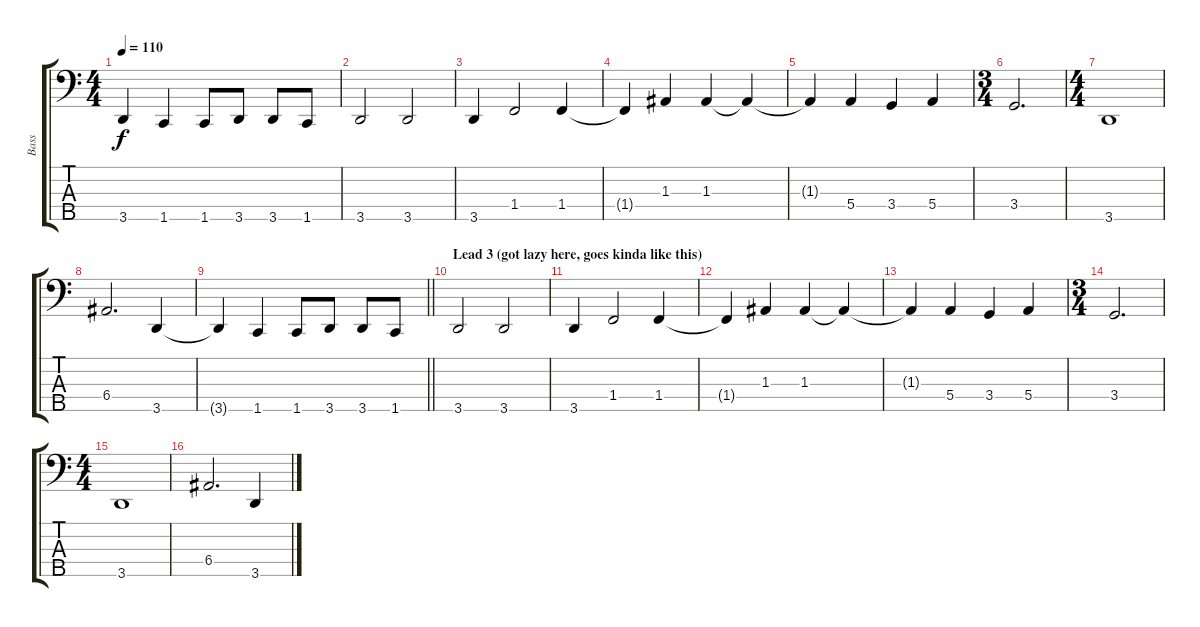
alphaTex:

\track ("Bass" "Bass") {instrument electricbassfinger}
\staff {score tabs}
\tuning (G2 D2 A1 E1 B0) {hide}
\ts (4 4)
\tempo 110
\clef f4
\ks c
3.5{t}.4{dy f} 1.5.4 1.5.8 3.5.8 3.5.8 1.5.8 |
3.5.2 3.5.2 |
3.5.4 1.4.2 1.4.4 |
1.4{t}.4 1.3.4 1.3.4 1.3{t}.4 |
1.3{t}.4 5.4.4 3.4.4 5.4.4 |
\ts (3 4)
3.4.2{d} |
\ts (4 4)
3.5.1 |
6.4.2{d} 3.5.4 |
\barLineRight lightlight
3.5{t}.4 1.5.4 1.5.8 3.5.8 3.5.8 1.5.8 |
\section ("" "Lead 3 (got lazy here, goes kinda like this)")
3.5.2 3.5.2 |
3.5.4 1.4.2 1.4.4 |
1.4{t}.4 1.3.4 1.3.4 1.3{t}.4 |
1.3{t}.4 5.4.4 3.4.4 5.4.4 |
\ts (3 4)
3.4.2{d} |
\ts (4 4)
3.5.1 |
6.4.2{d} 3.5.4
